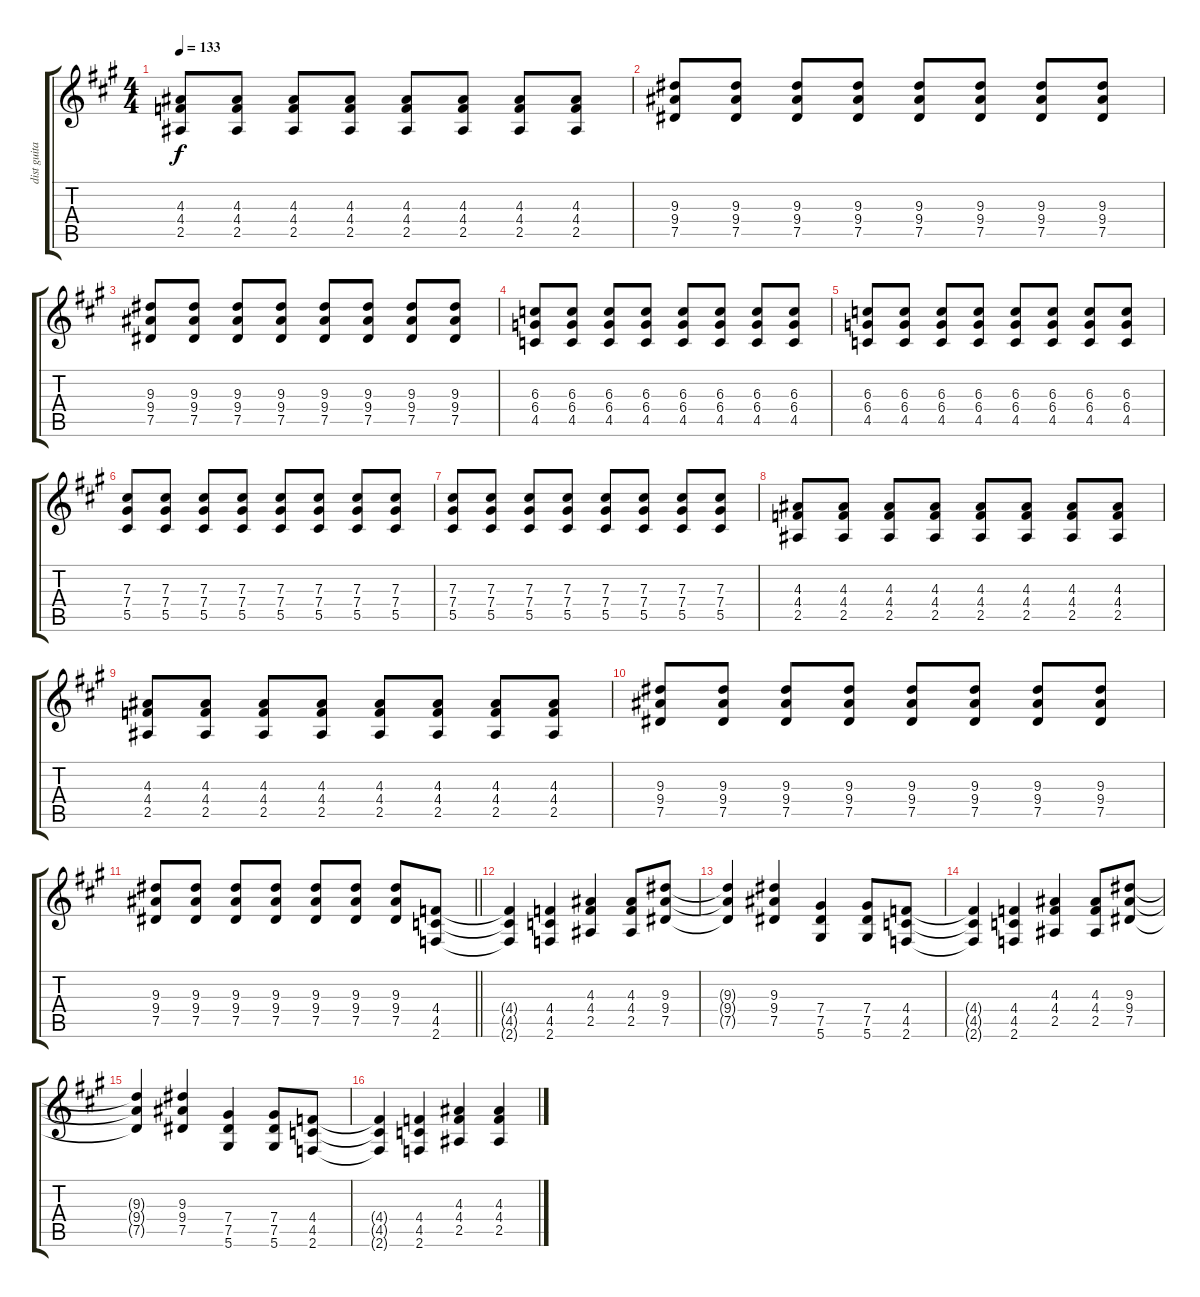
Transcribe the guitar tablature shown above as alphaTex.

\track ("dist guitar 2" "dist guita") {instrument distortionguitar}
\staff {score tabs}
\tuning (Eb4 Bb3 Gb3 Db3 Ab2 Eb2) {hide}
\ts (4 4)
\tempo 133
\clef g2
\ks a
(4.3 4.4 2.5).8{dy f} (4.3 4.4 2.5).8 (4.3 4.4 2.5).8 (4.3 4.4 2.5).8 (4.3 4.4 2.5).8 (4.3 4.4 2.5).8 (4.3 4.4 2.5).8 (4.3 4.4 2.5).8 |
(9.3 9.4 7.5).8 (9.3 9.4 7.5).8 (9.3 9.4 7.5).8 (9.3 9.4 7.5).8 (9.3 9.4 7.5).8 (9.3 9.4 7.5).8 (9.3 9.4 7.5).8 (9.3 9.4 7.5).8 |
(9.3 9.4 7.5).8 (9.3 9.4 7.5).8 (9.3 9.4 7.5).8 (9.3 9.4 7.5).8 (9.3 9.4 7.5).8 (9.3 9.4 7.5).8 (9.3 9.4 7.5).8 (9.3 9.4 7.5).8 |
(6.3 6.4 4.5).8 (6.3 6.4 4.5).8 (6.3 6.4 4.5).8 (6.3 6.4 4.5).8 (6.3 6.4 4.5).8 (6.3 6.4 4.5).8 (6.3 6.4 4.5).8 (6.3 6.4 4.5).8 |
(6.3 6.4 4.5).8 (6.3 6.4 4.5).8 (6.3 6.4 4.5).8 (6.3 6.4 4.5).8 (6.3 6.4 4.5).8 (6.3 6.4 4.5).8 (6.3 6.4 4.5).8 (6.3 6.4 4.5).8 |
(7.3 7.4 5.5).8 (7.3 7.4 5.5).8 (7.3 7.4 5.5).8 (7.3 7.4 5.5).8 (7.3 7.4 5.5).8 (7.3 7.4 5.5).8 (7.3 7.4 5.5).8 (7.3 7.4 5.5).8 |
(7.3 7.4 5.5).8 (7.3 7.4 5.5).8 (7.3 7.4 5.5).8 (7.3 7.4 5.5).8 (7.3 7.4 5.5).8 (7.3 7.4 5.5).8 (7.3 7.4 5.5).8 (7.3 7.4 5.5).8 |
(4.3 4.4 2.5).8 (4.3 4.4 2.5).8 (4.3 4.4 2.5).8 (4.3 4.4 2.5).8 (4.3 4.4 2.5).8 (4.3 4.4 2.5).8 (4.3 4.4 2.5).8 (4.3 4.4 2.5).8 |
(4.3 4.4 2.5).8 (4.3 4.4 2.5).8 (4.3 4.4 2.5).8 (4.3 4.4 2.5).8 (4.3 4.4 2.5).8 (4.3 4.4 2.5).8 (4.3 4.4 2.5).8 (4.3 4.4 2.5).8 |
(9.3 9.4 7.5).8 (9.3 9.4 7.5).8 (9.3 9.4 7.5).8 (9.3 9.4 7.5).8 (9.3 9.4 7.5).8 (9.3 9.4 7.5).8 (9.3 9.4 7.5).8 (9.3 9.4 7.5).8 |
\barLineRight lightlight
(9.3 9.4 7.5).8 (9.3 9.4 7.5).8 (9.3 9.4 7.5).8 (9.3 9.4 7.5).8 (9.3 9.4 7.5).8 (9.3 9.4 7.5).8 (9.3 9.4 7.5).8 (4.4 4.5 2.6).8 |
(4.4{t} 4.5{t} 2.6{t}).4 (4.4 4.5 2.6).4 (4.3 4.4 2.5).4 (4.3 4.4 2.5).8 (9.3 9.4 7.5).8 |
(9.3{t} 9.4{t} 7.5{t}).4 (9.3 9.4 7.5).4 (7.4 7.5 5.6).4 (7.4 7.5 5.6).8 (4.4 4.5 2.6).8 |
(4.4{t} 4.5{t} 2.6{t}).4 (4.4 4.5 2.6).4 (4.3 4.4 2.5).4 (4.3 4.4 2.5).8 (9.3 9.4 7.5).8 |
(9.3{t} 9.4{t} 7.5{t}).4 (9.3 9.4 7.5).4 (7.4 7.5 5.6).4 (7.4 7.5 5.6).8 (4.4 4.5 2.6).8 |
(4.4{t} 4.5{t} 2.6{t}).4 (4.4 4.5 2.6).4 (4.3 4.4 2.5).4 (4.3 4.4 2.5).4
